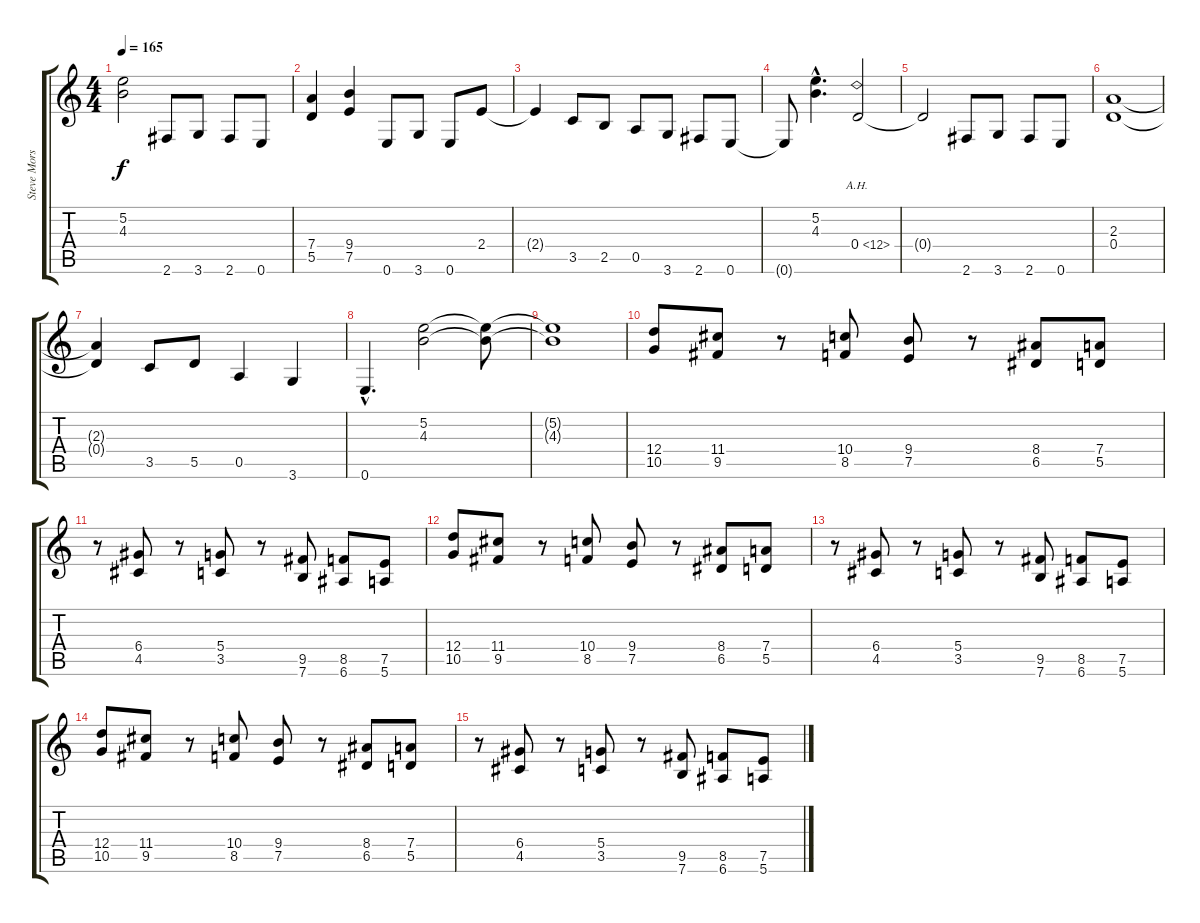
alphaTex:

\track ("Steve Morse" "Steve Mors") {instrument overdrivenguitar}
\staff {score tabs}
\tuning (E4 B3 G3 D3 A2 E2) {hide}
\ts (4 4)
\tempo 165
\clef g2
\ks c
(5.2{t} 4.3{t}).2{dy f} 2.6.8 3.6.8 2.6.8 0.6.8 |
(7.4 5.5).4 (9.4 7.5).4 0.6.8 3.6.8 0.6.8 2.4.8 |
2.4{t}.4 3.5.8 2.5.8 0.5.8 3.6.8 2.6.8 0.6.8 |
0.6{t}.8 (5.2{hac} 4.3{hac}).4{d} 0.4{ah 12}.2 |
0.4{t}.2 2.6.8 3.6.8 2.6.8 0.6.8 |
(2.3 0.4).1 |
(2.3{t} 0.4{t}).4 3.5.8 5.5.8 0.5.4 3.6.4 |
0.6{hac}.4{d} (5.2 4.3).2 (5.2{t} 4.3{t}).8 |
(5.2{t} 4.3{t}).1 |
(12.4 10.5).8 (11.4 9.5).8 r.8 (10.4 8.5).8 (9.4 7.5).8 r.8 (8.4 6.5).8 (7.4 5.5).8 |
r.8 (6.4 4.5).8 r.8 (5.4 3.5).8 r.8 (9.5 7.6).8 (8.5 6.6).8 (7.5 5.6).8 |
(12.4 10.5).8 (11.4 9.5).8 r.8 (10.4 8.5).8 (9.4 7.5).8 r.8 (8.4 6.5).8 (7.4 5.5).8 |
r.8 (6.4 4.5).8 r.8 (5.4 3.5).8 r.8 (9.5 7.6).8 (8.5 6.6).8 (7.5 5.6).8 |
(12.4 10.5).8 (11.4 9.5).8 r.8 (10.4 8.5).8 (9.4 7.5).8 r.8 (8.4 6.5).8 (7.4 5.5).8 |
r.8 (6.4 4.5).8 r.8 (5.4 3.5).8 r.8 (9.5 7.6).8 (8.5 6.6).8 (7.5 5.6).8
